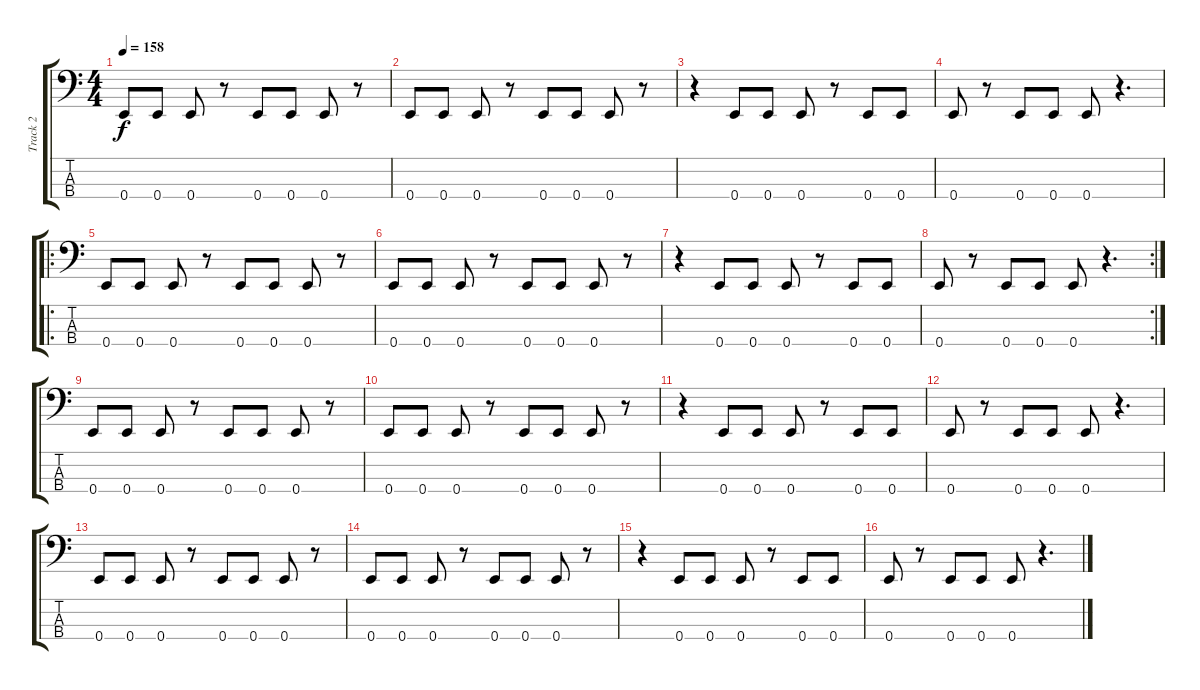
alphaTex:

\track ("Track 2" "Track 2") {instrument electricbasspick}
\staff {score tabs}
\tuning (G2 D2 A1 E1) {hide}
\ts (4 4)
\tempo 158
\clef f4
\ks c
0.4.8{dy f instrument electricbasspick} 0.4.8 0.4.8 r.8 0.4.8 0.4.8 0.4.8 r.8 |
0.4.8 0.4.8 0.4.8 r.8 0.4.8 0.4.8 0.4.8 r.8 |
r.4 0.4.8 0.4.8 0.4.8 r.8 0.4.8 0.4.8 |
0.4.8 r.8 0.4.8 0.4.8 0.4.8 r.4{d} |
\ro
0.4.8 0.4.8 0.4.8 r.8 0.4.8 0.4.8 0.4.8 r.8 |
0.4.8 0.4.8 0.4.8 r.8 0.4.8 0.4.8 0.4.8 r.8 |
r.4 0.4.8 0.4.8 0.4.8 r.8 0.4.8 0.4.8 |
\rc 2
0.4.8 r.8 0.4.8 0.4.8 0.4.8 r.4{d} |
0.4.8 0.4.8 0.4.8 r.8 0.4.8 0.4.8 0.4.8 r.8 |
0.4.8 0.4.8 0.4.8 r.8 0.4.8 0.4.8 0.4.8 r.8 |
r.4 0.4.8 0.4.8 0.4.8 r.8 0.4.8 0.4.8 |
0.4.8 r.8 0.4.8 0.4.8 0.4.8 r.4{d} |
0.4.8 0.4.8 0.4.8 r.8 0.4.8 0.4.8 0.4.8 r.8 |
0.4.8 0.4.8 0.4.8 r.8 0.4.8 0.4.8 0.4.8 r.8 |
r.4 0.4.8 0.4.8 0.4.8 r.8 0.4.8 0.4.8 |
0.4.8 r.8 0.4.8 0.4.8 0.4.8 r.4{d}
